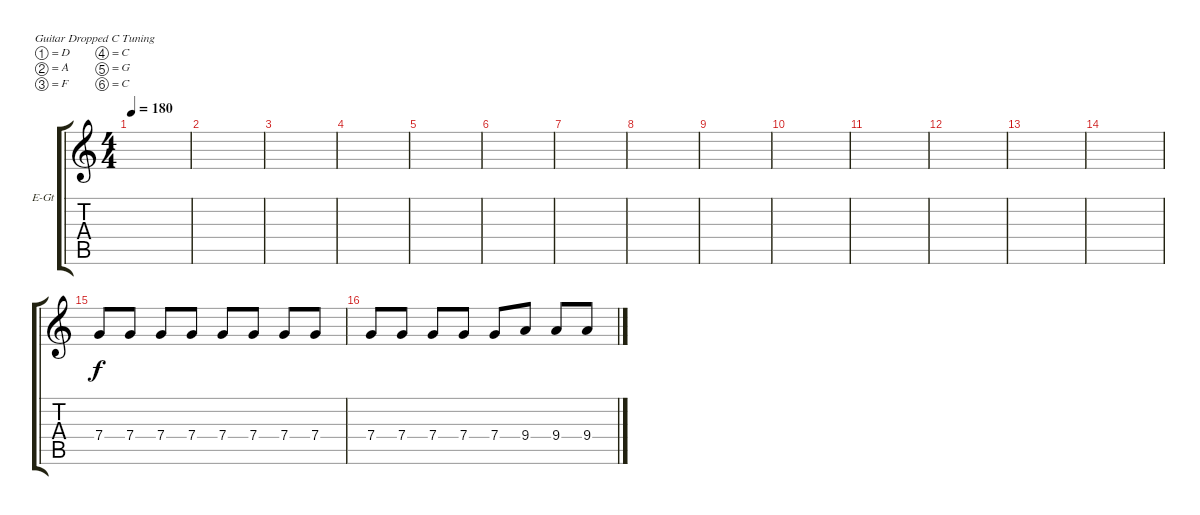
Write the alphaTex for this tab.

\defaultSystemsLayout 4
\bracketExtendMode groupsimilarinstruments
\firstSystemTrackNameOrientation horizontal
\otherSystemsTrackNameOrientation horizontal
\track ("Electric Guitar" "E-Gt") {instrument distortionguitar}
\staff {score tabs}
\tuning (D4 A3 F3 C3 G2 C2)
\ts (4 4)
\tempo 180
\clef g2
\scale
0.333333
\ks c
|
\scale
0.333333 |
\scale
0.333333 |
\scale
0.333333 |
\scale
0.333333 |
\scale
0.333333 |
\scale
0.333333 |
\scale
0.333333 |
\scale
0.333333 |
\scale
0.333333 |
\scale
0.333333 |
\scale
0.333333 |
\scale
0.333333 |
|
7.4.8 7.4.8 7.4.8 7.4.8 7.4.8 7.4.8 7.4.8 7.4.8 |
7.4.8 7.4.8 7.4.8 7.4.8 7.4.8 9.4.8 9.4.8 9.4.8
